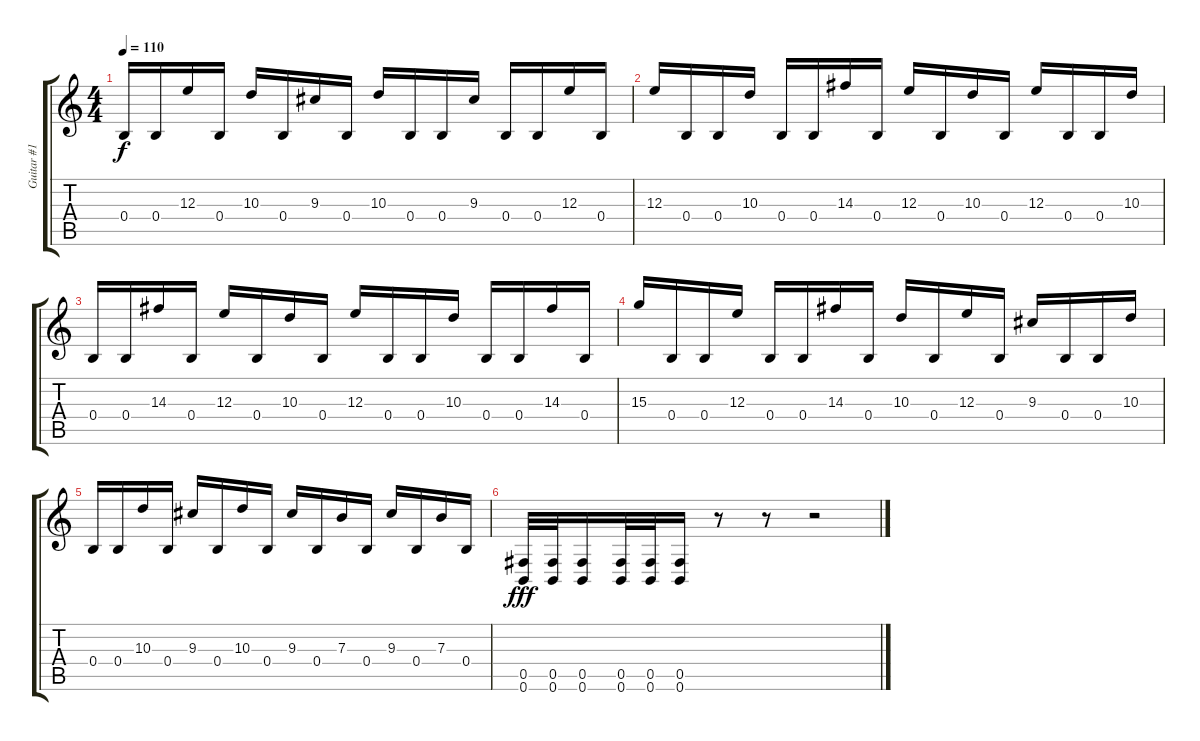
\track ("Guitar #1" "Guitar #1") {instrument overdrivenguitar}
\staff {score tabs}
\tuning (Db4 Ab3 E3 B2 Gb2 B1) {hide}
\ts (4 4)
\tempo 110
\clef g2
\ks c
0.4.16{dy f} 0.4.16 12.3.16 0.4.16 10.3.16 0.4.16 9.3.16 0.4.16 10.3.16 0.4.16 0.4.16 9.3.16 0.4.16 0.4.16 12.3.16 0.4.16 |
12.3.16 0.4.16 0.4.16 10.3.16 0.4.16 0.4.16 14.3.16 0.4.16 12.3.16 0.4.16 10.3.16 0.4.16 12.3.16 0.4.16 0.4.16 10.3.16 |
0.4.16 0.4.16 14.3.16 0.4.16 12.3.16 0.4.16 10.3.16 0.4.16 12.3.16 0.4.16 0.4.16 10.3.16 0.4.16 0.4.16 14.3.16 0.4.16 |
15.3.16 0.4.16 0.4.16 12.3.16 0.4.16 0.4.16 14.3.16 0.4.16 10.3.16 0.4.16 12.3.16 0.4.16 9.3.16 0.4.16 0.4.16 10.3.16 |
0.4.16 0.4.16 10.3.16 0.4.16 9.3.16 0.4.16 10.3.16 0.4.16 9.3.16 0.4.16 7.3.16 0.4.16 9.3.16 0.4.16 7.3.16 0.4.16 |
(0.5 0.6).32{dy fff} (0.5 0.6).32 (0.5 0.6).16 (0.5 0.6).32 (0.5 0.6).32 (0.5 0.6).16 r.8 r.8 r.2
